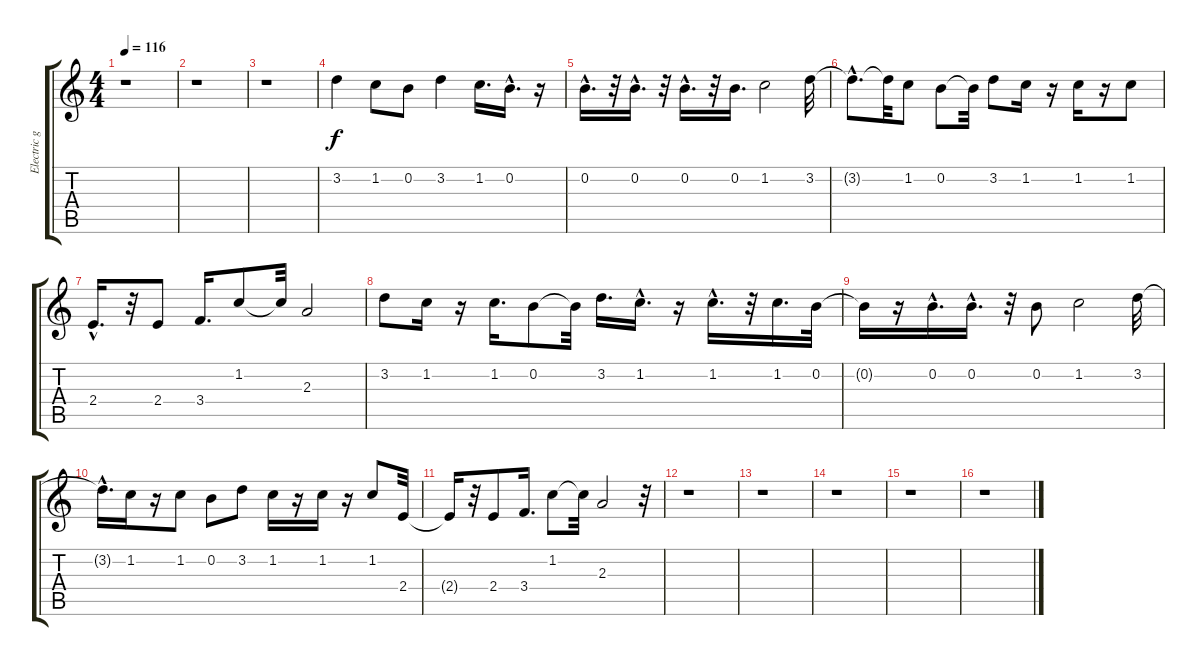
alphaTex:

\track ("Electric guitar" "Electric g") {instrument overdrivenguitar}
\staff {score tabs}
\tuning (E4 B3 G3 D3 A2 E2) {hide}
\ts (4 4)
\tempo 116
\clef g2
\ks c
r.1{dy f} |
r.1 |
r.1 |
3.2.4 1.2.8 0.2.8 3.2.4 1.2.16{d} 0.2{hac}.16{d} r.16 |
0.2{hac}.16{d} r.32 0.2{hac}.16{d} r.32 0.2{hac}.16{d} r.32 0.2.16{d} 1.2.2 3.2.32 |
3.2{hac t}.8{d} 3.2{t}.32 1.2.8 0.2.8 0.2{t}.32 3.2.8 1.2.16 r.16 1.2.16 r.16 1.2.8 |
2.4{hac}.16{d} r.32 2.4.8 3.4.16{d} 1.2.8 1.2{t}.32 2.3.2 |
3.2.8 1.2.16 r.16 1.2.16{d} 0.2.8 0.2{t}.32 3.2.16{d} 1.2{hac}.16{d} r.16 1.2{hac}.16{d} r.32 1.2.16{d} 0.2.32 |
0.2{t}.16 r.16 0.2{hac}.16{d} 0.2{hac}.16{d} r.32 0.2.8 1.2.2 3.2.32 |
3.2{hac t}.16{d} 1.2.16 r.16 1.2.8 0.2.8 3.2.8 1.2.16 r.16 1.2.16 r.16 1.2.8 2.4.32 |
2.4{t}.16 r.32 2.4.8 3.4.16{d} 1.2.8 1.2{t}.32 2.3.2 r.32 |
r.1 |
r.1 |
r.1 |
r.1 |
r.1
